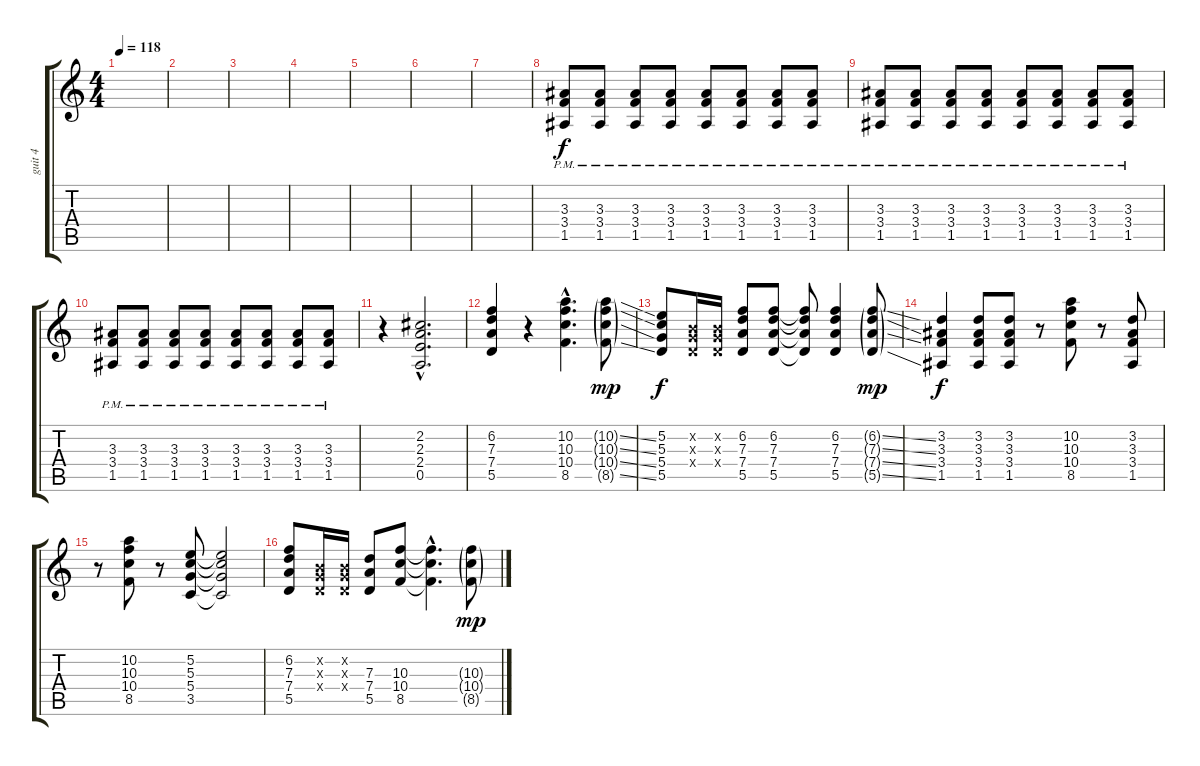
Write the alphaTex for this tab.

\track ("guit 4" "guit 4") {instrument distortionguitar}
\staff {score tabs}
\tuning (E4 B3 G3 D3 A2 E2) {hide}
\ts (4 4)
\tempo 118
\clef g2
\ks c
|
|
|
|
|
|
|
(3.3{pm} 3.4{pm} 1.5{pm}).8 (3.3{pm} 3.4{pm} 1.5{pm}).8 (3.3{pm} 3.4{pm} 1.5{pm}).8 (3.3{pm} 3.4{pm} 1.5{pm}).8 (3.3{pm} 3.4{pm} 1.5{pm}).8 (3.3{pm} 3.4{pm} 1.5{pm}).8 (3.3{pm} 3.4{pm} 1.5{pm}).8 (3.3{pm} 3.4{pm} 1.5{pm}).8 |
(3.3{pm} 3.4{pm} 1.5{pm}).8 (3.3{pm} 3.4{pm} 1.5{pm}).8 (3.3{pm} 3.4{pm} 1.5{pm}).8 (3.3{pm} 3.4{pm} 1.5{pm}).8 (3.3{pm} 3.4{pm} 1.5{pm}).8 (3.3{pm} 3.4{pm} 1.5{pm}).8 (3.3{pm} 3.4{pm} 1.5{pm}).8 (3.3{pm} 3.4{pm} 1.5{pm}).8 |
(3.3{pm} 3.4{pm} 1.5{pm}).8 (3.3{pm} 3.4{pm} 1.5{pm}).8 (3.3{pm} 3.4{pm} 1.5{pm}).8 (3.3{pm} 3.4{pm} 1.5{pm}).8 (3.3{pm} 3.4{pm} 1.5{pm}).8 (3.3{pm} 3.4{pm} 1.5{pm}).8 (3.3{pm} 3.4{pm} 1.5{pm}).8 (3.3{pm} 3.4{pm} 1.5{pm}).8 |
r.4 (2.2{hac} 2.3{hac} 2.4{hac} 0.5{hac}).2{d} |
(6.2 7.3 7.4 5.5).4 r.4 (10.2{hac} 10.3{hac} 10.4{hac} 8.5{hac}).4{d} (10.2{ss g} 10.3{ss g} 10.4{ss g} 8.5{ss g}).8{dy mp} |
(5.2 5.3 5.4 5.5).8{dy f} (0.2{x} 0.3{x} 0.4{x}).16 (0.2{x} 0.3{x} 0.4{x}).16 (6.2 7.3 7.4 5.5).8 (6.2 7.3 7.4 5.5).8 (6.2{t} 7.3{t} 7.4{t} 5.5{t}).8 (6.2 7.3 7.4 5.5).4 (6.2{ss g} 7.3{ss g} 7.4{ss g} 5.5{ss g}).8{dy mp} |
(3.2 3.3 3.4 1.5).4{dy f} (3.2 3.3 3.4 1.5).8 (3.2 3.3 3.4 1.5).8 r.8 (10.2 10.3 10.4 8.5).8 r.8 (3.2 3.3 3.4 1.5).8 |
r.8 (10.2 10.3 10.4 8.5).8 r.8 (5.2 5.3 5.4 3.5).8 (5.2{t} 5.3{t} 5.4{t} 3.5{t}).2 |
(6.2 7.3 7.4 5.5).8 (0.2{x} 0.3{x} 0.4{x}).16 (0.2{x} 0.3{x} 0.4{x}).16 (7.3 7.4 5.5).8 (10.3 10.4 8.5).8 (10.3{hac t} 10.4{hac t} 8.5{hac t}).4{d} (10.3{ss g} 10.4{ss g} 8.5{ss g}).8{dy mp}
